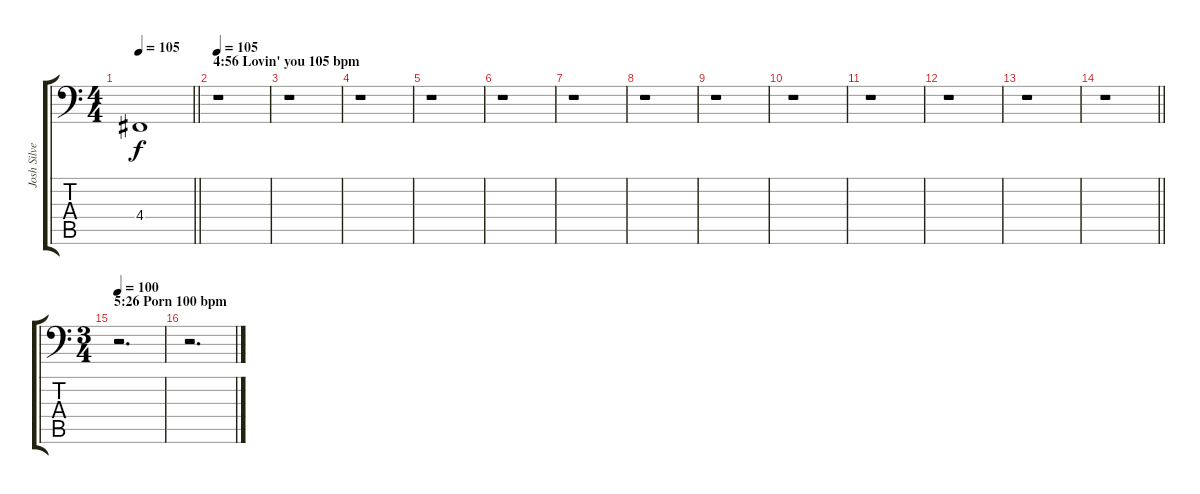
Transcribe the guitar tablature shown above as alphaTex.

\track ("Josh Silver (Strings)" "Josh Silve") {instrument synthstrings1}
\staff {score tabs}
\tuning (E3 B2 G2 D2 A1 E1) {hide}
\ts (4 4)
\tempo 105
\clef f4
\barLineRight lightlight
\ks c
4.4{t}.1{dy f} |
\section ("" "4:56 Lovin' you 105 bpm")
\tempo 105
r.1 |
r.1 |
r.1 |
r.1 |
r.1 |
r.1 |
r.1 |
r.1 |
r.1 |
r.1 |
r.1 |
r.1 |
\barLineRight lightlight
r.1 |
\ts (3 4)
\section ("" "5:26 Porn 100 bpm")
\tempo 100
r.2{d} |
r.2{d}
